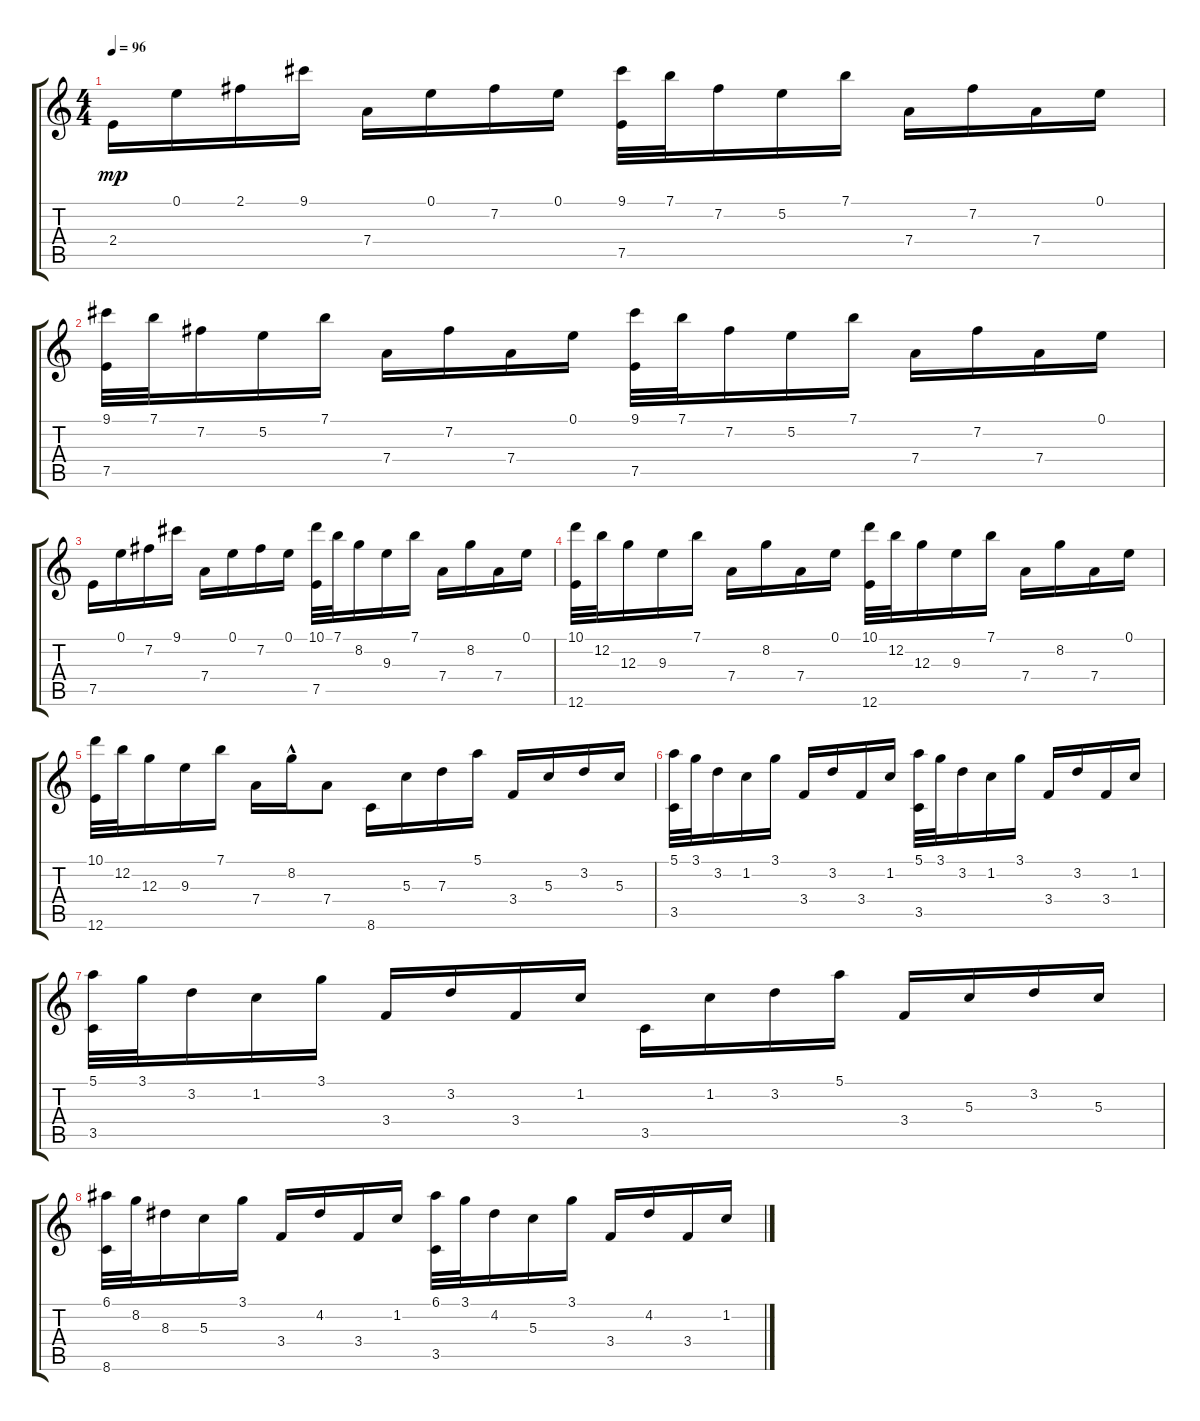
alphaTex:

\track "" {instrument acousticguitarsteel}
\staff {score tabs}
\tuning (E4 B3 G3 D3 A2 E2) {hide}
\ts (4 4)
\tempo 96
\clef g2
\ks c
2.4.16{dy mp instrument acousticguitarsteel} 0.1.16 2.1.16 9.1.16 7.4.16 0.1.16 7.2.16 0.1.16 (9.1 7.5).32 7.1.32 7.2.16 5.2.16 7.1.16 7.4.16 7.2.16 7.4.16 0.1.16 |
(9.1 7.5).32 7.1.32 7.2.16 5.2.16 7.1.16 7.4.16 7.2.16 7.4.16 0.1.16 (9.1 7.5).32 7.1.32 7.2.16 5.2.16 7.1.16 7.4.16 7.2.16 7.4.16 0.1.16 |
7.5.16 0.1.16 7.2.16 9.1.16 7.4.16 0.1.16 7.2.16 0.1.16 (10.1 7.5).32 7.1.32 8.2.16 9.3.16 7.1.16 7.4.16 8.2.16 7.4.16 0.1.16 |
(10.1 12.6).32 12.2.32 12.3.16 9.3.16 7.1.16 7.4.16 8.2.16 7.4.16 0.1.16 (10.1 12.6).32 12.2.32 12.3.16 9.3.16 7.1.16 7.4.16 8.2.16 7.4.16 0.1.16 |
(10.1 12.6).32 12.2.32 12.3.16 9.3.16 7.1.16 7.4.16 8.2{hac}.16 7.4.8 8.6.16 5.3.16 7.3.16 5.1.16 3.4.16 5.3.16 3.2.16 5.3.16 |
(5.1 3.5).32 3.1.32 3.2.16 1.2.16 3.1.16 3.4.16 3.2.16 3.4.16 1.2.16 (5.1 3.5).32 3.1.32 3.2.16 1.2.16 3.1.16 3.4.16 3.2.16 3.4.16 1.2.16 |
(5.1 3.5).32 3.1.32 3.2.16 1.2.16 3.1.16 3.4.16 3.2.16 3.4.16 1.2.16 3.5.16 1.2.16 3.2.16 5.1.16 3.4.16 5.3.16 3.2.16 5.3.16 |
(6.1 8.6).32 8.2.32 8.3.16 5.3.16 3.1.16 3.4.16 4.2.16 3.4.16 1.2.16 (6.1 3.5).32 3.1.32 4.2.16 5.3.16 3.1.16 3.4.16 4.2.16 3.4.16 1.2.16
